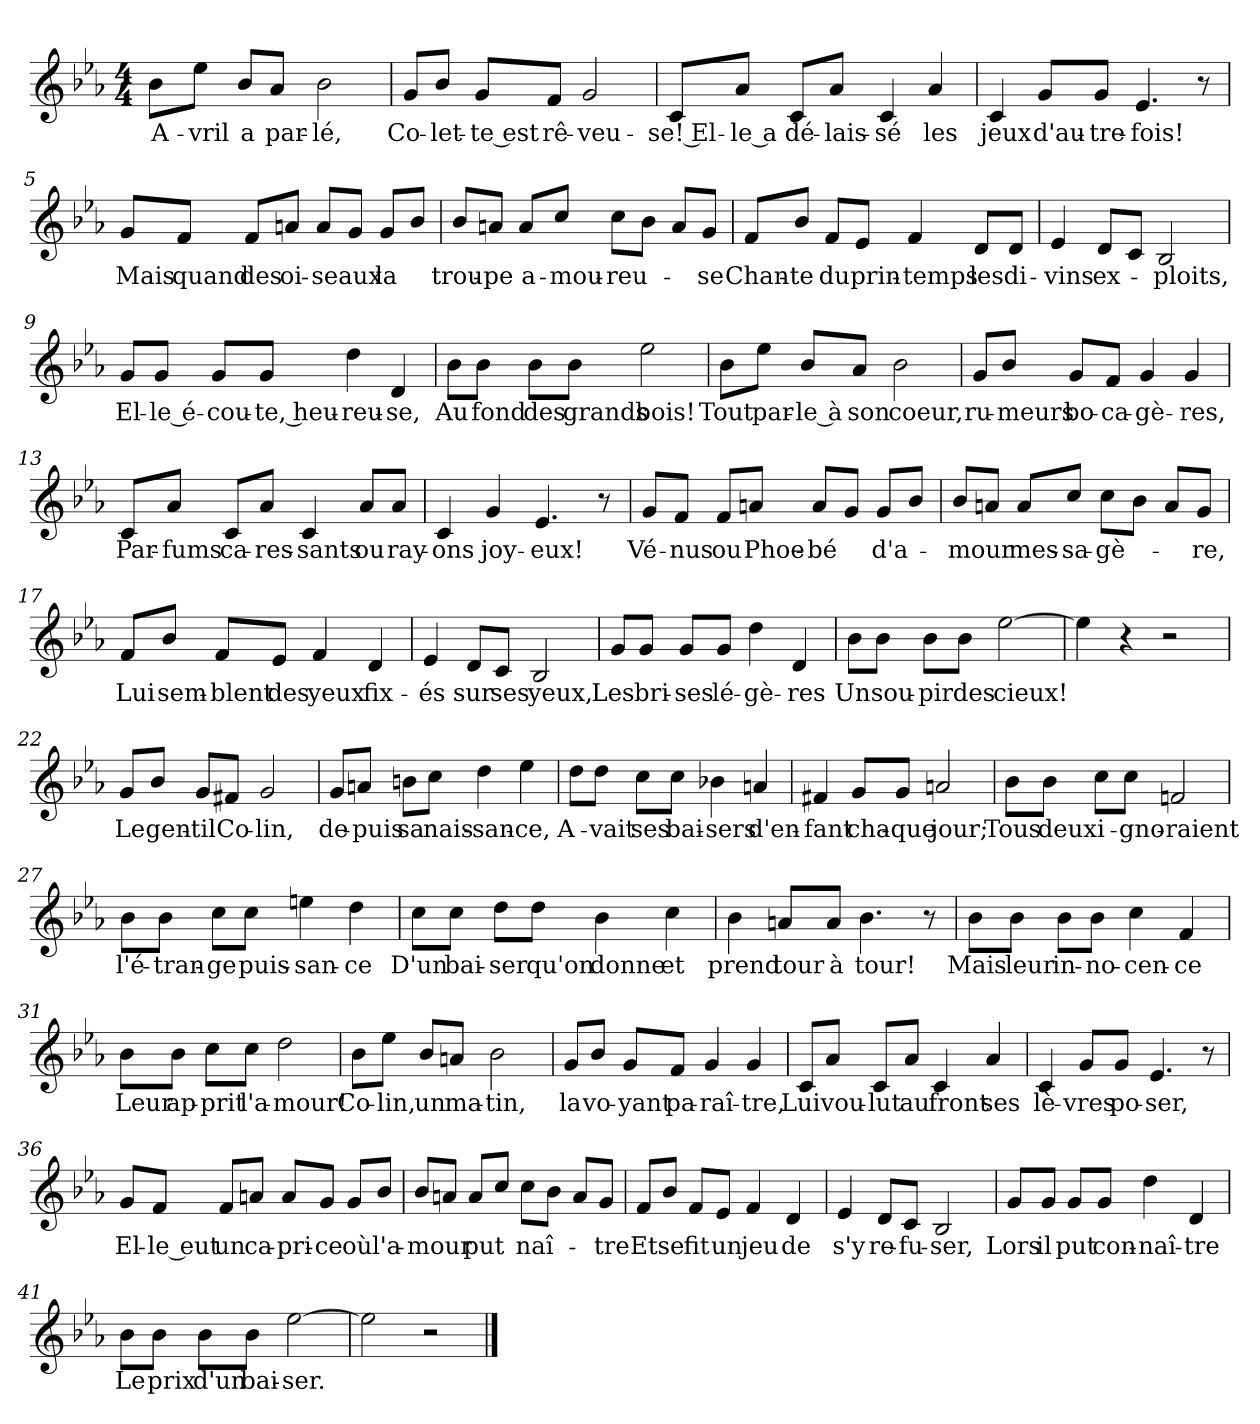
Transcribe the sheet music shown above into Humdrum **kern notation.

**kern	**text
*part1	*part1
*staff1	*staff1
*clefG2	*
*k[b-e-a-]	*
*M4/4	*
=1	=1
!	!LO:LY:b
8b-\L	A-
!	!LO:LY:b
8ee-\J	-vril
!	!LO:LY:b
8b-/L	a
!	!LO:LY:b
8a-/J	par-
!	!LO:LY:b
2b-\	-lé,
=2	=2
!	!LO:LY:b
8g/L	Co-
!	!LO:LY:b
8b-/J	-let-
!	!LO:LY:b
8g/L	-te est
!	!LO:LY:b
8f/J	rê-
!	!LO:LY:b
2g/	-veu-
=3	=3
!	!LO:LY:b
8c/L	-se! El-
!	!LO:LY:b
8a-/J	-le a
!	!LO:LY:b
8c/L	dé-
!	!LO:LY:b
8a-/J	-lais-
!	!LO:LY:b
4c/	-sé
!	!LO:LY:b
4a-/	les
=4	=4
!	!LO:LY:b
4c/	jeux
!	!LO:LY:b
8g/L	d'au-
!	!LO:LY:b
8g/J	-tre-
!	!LO:LY:b
4.e-/	-fois!
8r	.
=5	=5
!	!LO:LY:b
8g/L	Mais
!	!LO:LY:b
8f/J	quand
!	!LO:LY:b
8f/L	des
!	!LO:LY:b
8an/J	oi-
!	!LO:LY:b
8a/L	-seaux
8g/J	.
!	!LO:LY:b
8g/L	la
8b-/J	.
!!LO:LB:g=z
=6	=6
!	!LO:LY:b
8b-/L	trou-
!	!LO:LY:b
8an/J	-pe
!	!LO:LY:b
8a/L	a-
!	!LO:LY:b
8cc/J	-mou-
!	!LO:LY:b
8cc\L	-reu-
8b-\J	.
8a/L	.
!	!LO:LY:b
8g/J	-se
=7	=7
!	!LO:LY:b
8f/L	Chan-
!	!LO:LY:b
8b-/J	-te
!	!LO:LY:b
8f/L	du
!	!LO:LY:b
8e-/J	prin-
!	!LO:LY:b
4f/	-temps
!	!LO:LY:b
8d/L	les
!	!LO:LY:b
8d/J	di-
=8	=8
!	!LO:LY:b
4e-/	-vins
!	!LO:LY:b
8d/L	ex-
8c/J	.
!	!LO:LY:b
2B-/	-ploits,
=9	=9
!	!LO:LY:b
8g/L	El-
!	!LO:LY:b
8g/J	-le é-
!	!LO:LY:b
8g/L	-cou-
!	!LO:LY:b
8g/J	-te, heu-
!	!LO:LY:b
4dd\	-reu-
!	!LO:LY:b
4d/	-se,
!!LO:LB:g=z
=10	=10
!	!LO:LY:b
8b-\L	Au
!	!LO:LY:b
8b-\J	fond
!	!LO:LY:b
8b-\L	des
!	!LO:LY:b
8b-\J	grands
!	!LO:LY:b
2ee-\	bois!
=11	=11
!	!LO:LY:b
8b-\L	Tout
!	!LO:LY:b
8ee-\J	par-
!	!LO:LY:b
8b-/L	-le à
!	!LO:LY:b
8a-/J	son
!	!LO:LY:b
2b-\	coeur,
=12	=12
!	!LO:LY:b
8g/L	ru-
!	!LO:LY:b
8b-/J	-meurs
!	!LO:LY:b
8g/L	bo-
!	!LO:LY:b
8f/J	-ca-
!	!LO:LY:b
4g/	-gè-
!	!LO:LY:b
4g/	res,
=13	=13
!	!LO:LY:b
8c/L	Par-
!	!LO:LY:b
8a-/J	-fums
!	!LO:LY:b
8c/L	ca-
!	!LO:LY:b
8a-/J	-res-
!	!LO:LY:b
4c/	-sants
!	!LO:LY:b
8a-/L	ou
!	!LO:LY:b
8a-/J	ray-
=14	=14
!	!LO:LY:b
4c/	-ons
!	!LO:LY:b
4g/	joy-
!	!LO:LY:b
4.e-/	-eux!
8r	.
!!LO:LB:g=z
=15	=15
!	!LO:LY:b
8g/L	Vé-
!	!LO:LY:b
8f/J	-nus
!	!LO:LY:b
8f/L	ou
!	!LO:LY:b
8an/J	Phoe-
!	!LO:LY:b
8a/L	-bé
8g/J	.
!	!LO:LY:b
8g/L	d'a-
8b-/J	.
=16	=16
!	!LO:LY:b
8b-/L	-mour
8an/J	.
!	!LO:LY:b
8a/L	mes-
!	!LO:LY:b
8cc/J	-sa-
!	!LO:LY:b
8cc\L	-gè-
8b-\J	.
8a/L	.
!	!LO:LY:b
8g/J	-re,
=17	=17
!	!LO:LY:b
8f/L	Lui
!	!LO:LY:b
8b-/J	sem-
!	!LO:LY:b
8f/L	-blent
!	!LO:LY:b
8e-/J	des
!	!LO:LY:b
4f/	yeux
!	!LO:LY:b
4d/	fix-
=18	=18
!	!LO:LY:b
4e-/	-és
!	!LO:LY:b
8d/L	sur
!	!LO:LY:b
8c/J	ses
!	!LO:LY:b
2B-/	yeux,
=19	=19
!	!LO:LY:b
8g/L	Les
!	!LO:LY:b
8g/J	bri-
!	!LO:LY:b
8g/L	-ses
!	!LO:LY:b
8g/J	lé-
!	!LO:LY:b
4dd\	-gè-
!	!LO:LY:b
4d/	-res
!!LO:LB:g=z
=20	=20
!	!LO:LY:b
8b-\L	Un
!	!LO:LY:b
8b-\J	sou-
!	!LO:LY:b
8b-\L	-pir
!	!LO:LY:b
8b-\J	des
!	!LO:LY:b
[2ee-\	cieux!
=21	=21
4ee-\]	.
4r	.
2r	.
=22	=22
!	!LO:LY:b
8g/L	Le
!	!LO:LY:b
8b-/J	gen-
!	!LO:LY:b
8g/L	-til
!	!LO:LY:b
8f#X/J	Co-
!	!LO:LY:b
2g/	-lin,
=23	=23
!	!LO:LY:b
8g/L	de-
!	!LO:LY:b
8an/J	-puis
!	!LO:LY:b
8bn\L	sa
!	!LO:LY:b
8cc\J	nais-
!	!LO:LY:b
4dd\	-san-
!	!LO:LY:b
4ee-\	-ce,
=24	=24
!	!LO:LY:b
8dd\L	A-
!	!LO:LY:b
8dd\J	-vait
!	!LO:LY:b
8cc\L	ses
!	!LO:LY:b
8cc\J	bai-
!	!LO:LY:b
4b-X\	-sers
!	!LO:LY:b
4an/	d'en-
=25	=25
!	!LO:LY:b
4f#X/	-fant
!	!LO:LY:b
8g/L	cha-
!	!LO:LY:b
8g/J	-que
!	!LO:LY:b
2an/	jour;
!!LO:LB:g=z
=26	=26
!	!LO:LY:b
8b-\L	Tous
!	!LO:LY:b
8b-\J	deux
!	!LO:LY:b
8cc\L	i-
!	!LO:LY:b
8cc\J	-gno-
!	!LO:LY:b
2fn/	-raient
=27	=27
!	!LO:LY:b
8b-\L	l'é-
!	!LO:LY:b
8b-\J	-tran-
!	!LO:LY:b
8cc\L	-ge
!	!LO:LY:b
8cc\J	puis-
!	!LO:LY:b
4een\	-san-
!	!LO:LY:b
4dd\	-ce
=28	=28
!	!LO:LY:b
8cc\L	D'un
!	!LO:LY:b
8cc\J	bai-
!	!LO:LY:b
8dd\L	-ser
!	!LO:LY:b
8dd\J	qu'on
!	!LO:LY:b
4b-\	donne
!	!LO:LY:b
4cc\	et
=29	=29
!	!LO:LY:b
4b-\	prend
!	!LO:LY:b
8an/L	tour
!	!LO:LY:b
8a/J	à
!	!LO:LY:b
4.b-\	tour!
8r	.
=30	=30
!	!LO:LY:b
8b-\L	Mais
!	!LO:LY:b
8b-\J	leur
!	!LO:LY:b
8b-\L	in-
!	!LO:LY:b
8b-\J	-no-
!	!LO:LY:b
4cc\	-cen-
!	!LO:LY:b
4f/	-ce
!!LO:LB:g=z
=31	=31
!	!LO:LY:b
8b-\L	Leur
!	!LO:LY:b
8b-\J	ap-
!	!LO:LY:b
8cc\L	-prit
!	!LO:LY:b
8cc\J	l'a-
!	!LO:LY:b
2dd\	-mour!
=32	=32
!	!LO:LY:b
8b-\L	Co-
!	!LO:LY:b
8ee-\J	-lin,
!	!LO:LY:b
8b-/L	un
!	!LO:LY:b
8an/J	ma-
!	!LO:LY:b
2b-\	tin,
=33	=33
!	!LO:LY:b
8g/L	la
!	!LO:LY:b
8b-/J	vo-
!	!LO:LY:b
8g/L	-yant
!	!LO:LY:b
8f/J	pa-
!	!LO:LY:b
4g/	-raî-
!	!LO:LY:b
4g/	-tre,
=34	=34
!	!LO:LY:b
8c/L	Lui
!	!LO:LY:b
8a-/J	vou-
!	!LO:LY:b
8c/L	-lut
!	!LO:LY:b
8a-/J	au
!	!LO:LY:b
4c/	front
!	!LO:LY:b
4a-/	ses
=35	=35
!	!LO:LY:b
4c/	lè-
!	!LO:LY:b
8g/L	-vres
!	!LO:LY:b
8g/J	po-
!	!LO:LY:b
4.e-/	-ser,
8r	.
!!LO:LB:g=z
=36	=36
!	!LO:LY:b
8g/L	El-
!	!LO:LY:b
8f/J	-le eut
!	!LO:LY:b
8f/L	un
!	!LO:LY:b
8an/J	ca-
!	!LO:LY:b
8a/L	-pri-
!	!LO:LY:b
8g/J	-ce
!	!LO:LY:b
8g/L	où
!	!LO:LY:b
8b-/J	l'a-
=37	=37
!	!LO:LY:b
8b-/L	-mour
8an/J	.
!	!LO:LY:b
8a/L	put
8cc/J	.
!	!LO:LY:b
8cc\L	naî-
8b-\J	.
8a/L	.
!	!LO:LY:b
8g/J	-tre
=38	=38
!	!LO:LY:b
8f/L	Et
!	!LO:LY:b
8b-/J	se
!	!LO:LY:b
8f/L	fit
!	!LO:LY:b
8e-/J	un
!	!LO:LY:b
4f/	jeu
!	!LO:LY:b
4d/	de
=39	=39
!	!LO:LY:b
4e-/	s'y
!	!LO:LY:b
8d/L	re-
!	!LO:LY:b
8c/J	-fu-
!	!LO:LY:b
2B-/	-ser,
=40	=40
!	!LO:LY:b
8g/L	Lors
!	!LO:LY:b
8g/J	il
!	!LO:LY:b
8g/L	put
!	!LO:LY:b
8g/J	con-
!	!LO:LY:b
4dd\	-naî-
!	!LO:LY:b
4d/	-tre
!!LO:LB:g=z
=41	=41
!	!LO:LY:b
8b-\L	Le
!	!LO:LY:b
8b-\J	prix
!	!LO:LY:b
8b-\L	d'un
!	!LO:LY:b
8b-\J	bai-
!	!LO:LY:b
[2ee-\	-ser.
=42	=42
2ee-\]	.
2r	.
==	==
*-	*-
